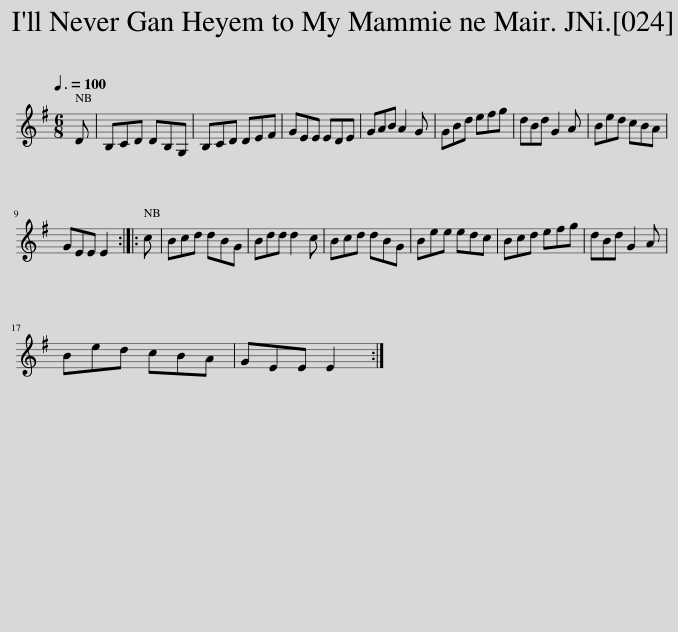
X:1
L:1/8
Q:3/8=100
M:6/8
I:linebreak $
K:Emin
V:1 treble
V:1
 D | B,CD DB,G, | B,CD DEF | GEE EDE | GAB A2 G | %5
 GBd efg | dBd G2 A | Bed cBA |$ GEE E2 :: c | %10
 Bcd dBG | Bdd d2 c | Bcd dBG | Bee edc | Bcd efg | %15
 dBd G2 A |$ Bed cBA | GEE E2 :| %18
